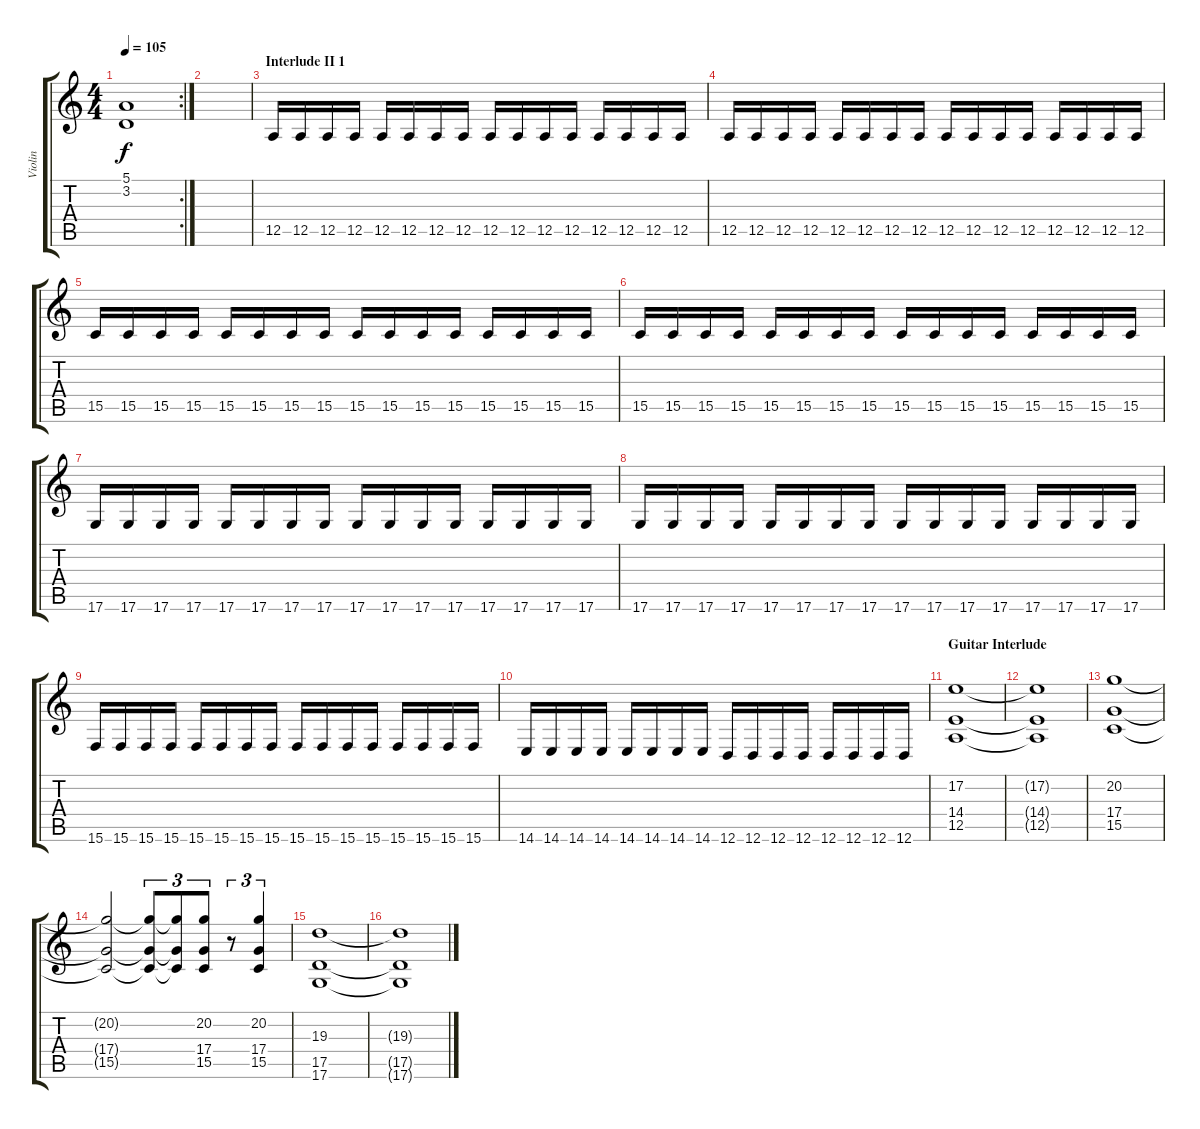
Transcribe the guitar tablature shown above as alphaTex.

\track ("Violin" "Violin") {instrument violin}
\staff {score tabs}
\tuning (E4 B3 G3 D3 A2 D2) {hide}
\rc 2
\ts (4 4)
\tempo 105
\clef g2
\ks c
(5.1{t} 3.2{t}).1{dy f} |
|
\section ("" "Interlude II 1")
12.5.16 12.5.16 12.5.16 12.5.16 12.5.16 12.5.16 12.5.16 12.5.16 12.5.16 12.5.16 12.5.16 12.5.16 12.5.16 12.5.16 12.5.16 12.5.16 |
12.5.16 12.5.16 12.5.16 12.5.16 12.5.16 12.5.16 12.5.16 12.5.16 12.5.16 12.5.16 12.5.16 12.5.16 12.5.16 12.5.16 12.5.16 12.5.16 |
15.5.16 15.5.16 15.5.16 15.5.16 15.5.16 15.5.16 15.5.16 15.5.16 15.5.16 15.5.16 15.5.16 15.5.16 15.5.16 15.5.16 15.5.16 15.5.16 |
15.5.16 15.5.16 15.5.16 15.5.16 15.5.16 15.5.16 15.5.16 15.5.16 15.5.16 15.5.16 15.5.16 15.5.16 15.5.16 15.5.16 15.5.16 15.5.16 |
17.6.16 17.6.16 17.6.16 17.6.16 17.6.16 17.6.16 17.6.16 17.6.16 17.6.16 17.6.16 17.6.16 17.6.16 17.6.16 17.6.16 17.6.16 17.6.16 |
17.6.16 17.6.16 17.6.16 17.6.16 17.6.16 17.6.16 17.6.16 17.6.16 17.6.16 17.6.16 17.6.16 17.6.16 17.6.16 17.6.16 17.6.16 17.6.16 |
15.6.16 15.6.16 15.6.16 15.6.16 15.6.16 15.6.16 15.6.16 15.6.16 15.6.16 15.6.16 15.6.16 15.6.16 15.6.16 15.6.16 15.6.16 15.6.16 |
14.6.16 14.6.16 14.6.16 14.6.16 14.6.16 14.6.16 14.6.16 14.6.16 12.6.16 12.6.16 12.6.16 12.6.16 12.6.16 12.6.16 12.6.16 12.6.16 |
\section ("" "Guitar Interlude")
(17.2 14.4 12.5).1 |
(17.2{t} 14.4{t} 12.5{t}).1 |
(20.2 17.4 15.5).1 |
(20.2{t} 17.4{t} 15.5{t}).2 (20.2{t} 17.4{t} 15.5{t}).8{tu (3 2)} (20.2{t} 17.4{t} 15.5{t}).8{tu (3 2)} (20.2 17.4 15.5).8{tu (3 2)} r.8{tu (3 2)} (20.2 17.4 15.5).4{tu (3 2)} |
(19.3 17.5 17.6).1 |
(19.3{t} 17.5{t} 17.6{t}).1
